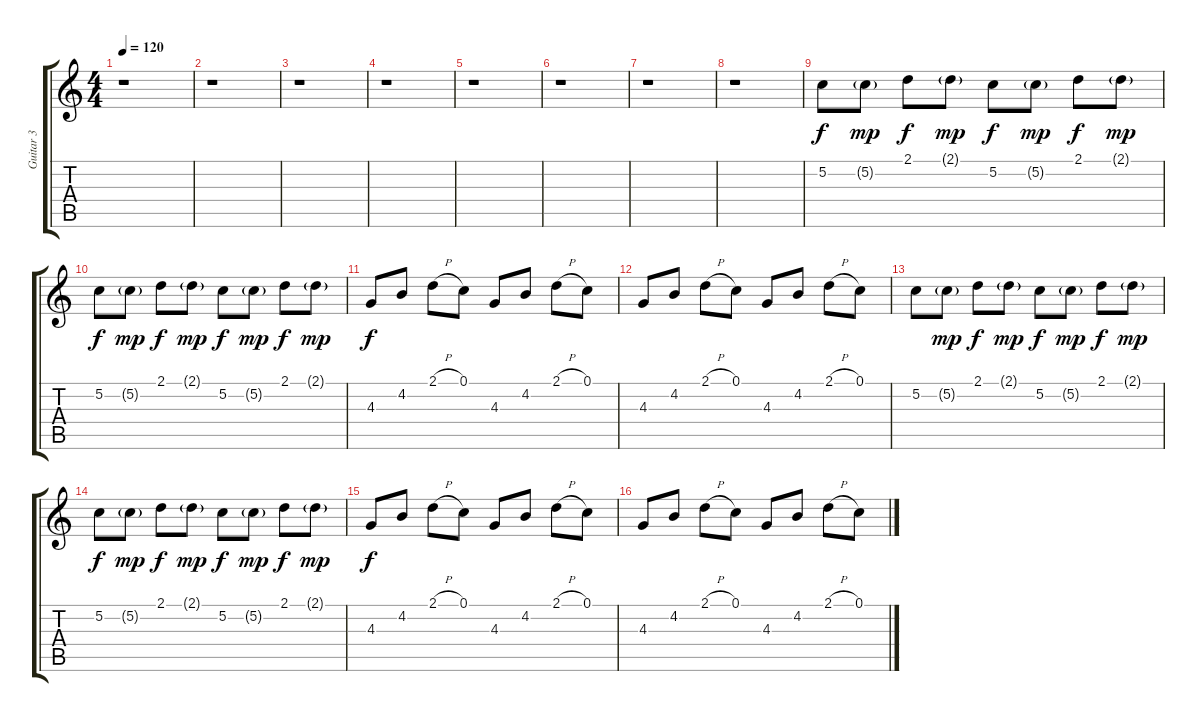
\track ("Guitar 3" "Guitar 3") {instrument electricguitarclean}
\staff {score tabs}
\tuning (C4 G3 Eb3 Bb2 F2 C2) {hide}
\ts (4 4)
\tempo 120
\clef g2
\ks c
r.1{dy f} |
r.1 |
r.1 |
r.1 |
r.1 |
r.1 |
r.1 |
r.1 |
5.2.8 5.2{g}.8{dy mp} 2.1.8{dy f} 2.1{g}.8{dy mp} 5.2.8{dy f} 5.2{g}.8{dy mp} 2.1.8{dy f} 2.1{g}.8{dy mp} |
5.2.8{dy f} 5.2{g}.8{dy mp} 2.1.8{dy f} 2.1{g}.8{dy mp} 5.2.8{dy f} 5.2{g}.8{dy mp} 2.1.8{dy f} 2.1{g}.8{dy mp} |
4.3.8{dy f} 4.2.8 2.1{h}.8 0.1.8 4.3.8 4.2.8 2.1{h}.8 0.1.8 |
4.3.8 4.2.8 2.1{h}.8 0.1.8 4.3.8 4.2.8 2.1{h}.8 0.1.8 |
5.2.8 5.2{g}.8{dy mp} 2.1.8{dy f} 2.1{g}.8{dy mp} 5.2.8{dy f} 5.2{g}.8{dy mp} 2.1.8{dy f} 2.1{g}.8{dy mp} |
5.2.8{dy f} 5.2{g}.8{dy mp} 2.1.8{dy f} 2.1{g}.8{dy mp} 5.2.8{dy f} 5.2{g}.8{dy mp} 2.1.8{dy f} 2.1{g}.8{dy mp} |
4.3.8{dy f} 4.2.8 2.1{h}.8 0.1.8 4.3.8 4.2.8 2.1{h}.8 0.1.8 |
4.3.8 4.2.8 2.1{h}.8 0.1.8 4.3.8 4.2.8 2.1{h}.8 0.1.8
